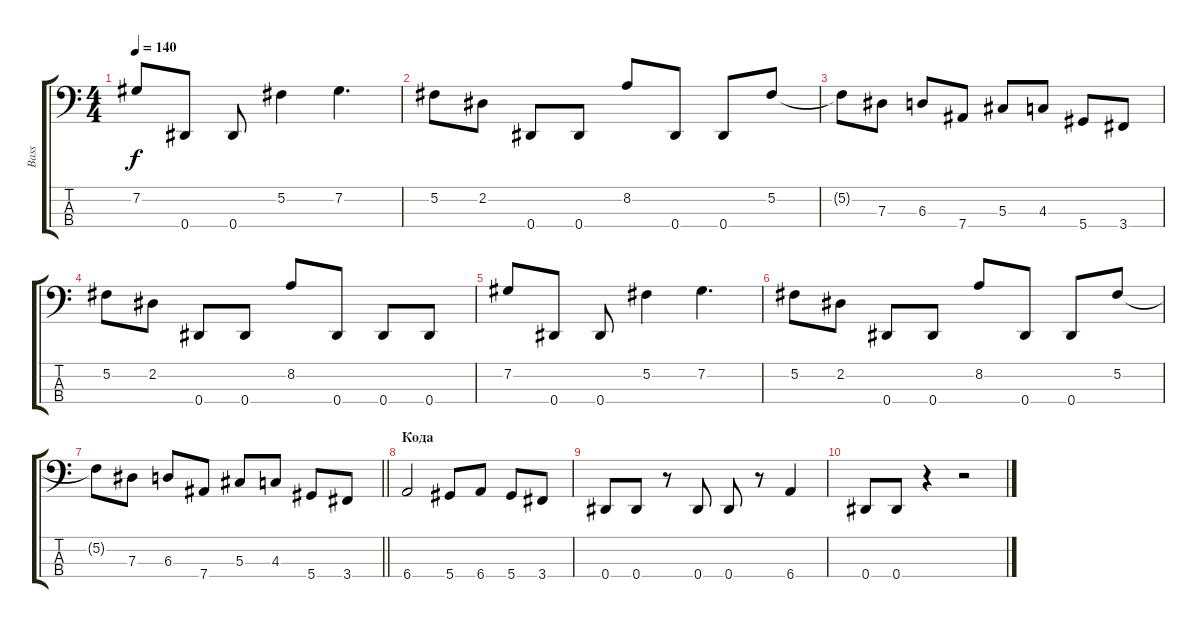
\track ("Bass" "Bass") {instrument electricbassfinger}
\staff {score tabs}
\tuning (Gb2 Db2 Ab1 Eb1) {hide}
\ts (4 4)
\tempo 140
\clef f4
\ks c
7.2.8{dy f} 0.4.8 0.4.8 5.2.4 7.2.4{d} |
5.2.8 2.2.8 0.4.8 0.4.8 8.2.8 0.4.8 0.4.8 5.2.8 |
5.2{t}.8 7.3.8 6.3.8 7.4.8 5.3.8 4.3.8 5.4.8 3.4.8 |
5.2.8 2.2.8 0.4.8 0.4.8 8.2.8 0.4.8 0.4.8 0.4.8 |
7.2.8 0.4.8 0.4.8 5.2.4 7.2.4{d} |
5.2.8 2.2.8 0.4.8 0.4.8 8.2.8 0.4.8 0.4.8 5.2.8 |
\barLineRight lightlight
5.2{t}.8 7.3.8 6.3.8 7.4.8 5.3.8 4.3.8 5.4.8 3.4.8 |
\section ("" "Кода")
6.4.2 5.4.8 6.4.8 5.4.8 3.4.8 |
0.4.8 0.4.8 r.8 0.4.8 0.4.8 r.8 6.4.4 |
0.4.8 0.4.8 r.4 r.2
